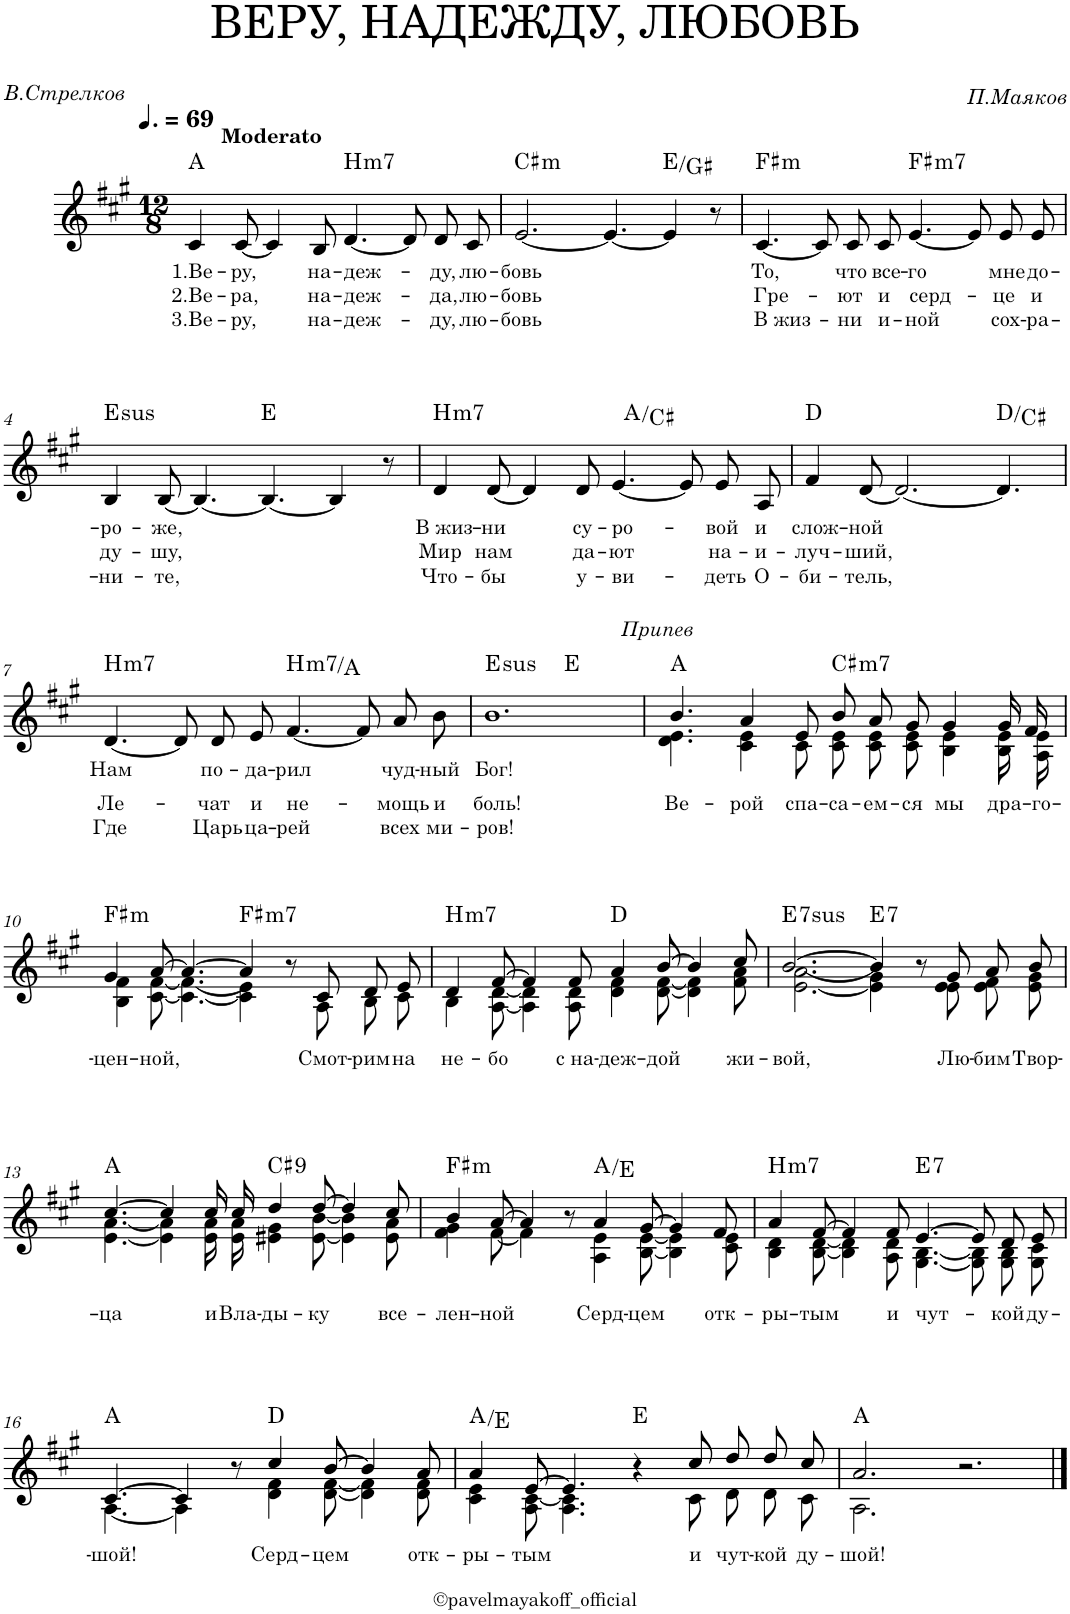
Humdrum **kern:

**kern	**text	**text	**text	**harte
*part1	*part1	*part1	*part1	*part1
*staff1	*staff1	*staff1	*staff1	*
*I"Голос	*	*	*	*
*clefG2	*	*	*	*
*k[f#c#g#]	*	*	*	*
*M12/8	*	*	*	*
*MM104	*	*	*	*
=1	=1	=1	=1	=1
!LO:TX:a:B:t=Moderato	!	!	!	!
!	!LO:LY:b	!LO:LY:b	!LO:LY:b	!
4c#/	1.Ве-	2.Ве-	3.Ве-	A:maj
!	!LO:LY:b	!LO:LY:b	!LO:LY:b	!
[8c#/	-ру,	-ра,	-ру,	.
4c#/]	.	.	.	.
!	!LO:LY:b	!LO:LY:b	!LO:LY:b	!
8B/	на-	на-	на-	.
!	!LO:LY:b	!LO:LY:b	!LO:LY:b	!LO:H:kt=m7
[4.d/	-деж-	-деж-	-деж-	B:min7
8d/L]	.	.	.	.
!	!LO:LY:b	!LO:LY:b	!LO:LY:b	!
8d/	-ду,	-да,	-ду,	.
!	!LO:LY:b	!LO:LY:b	!LO:LY:b	!
8c#/J	лю-	лю-	лю-	.
=2	=2	=2	=2	=2
!	!LO:LY:b	!LO:LY:b	!LO:LY:b	!LO:H:kt=m
[2.e/	-бовь	-бовь	-бовь	C#:min
4.e/_	.	.	.	.
4e/]	.	.	.	E:maj/3
8r	.	.	.	.
=3	=3	=3	=3	=3
!	!LO:LY:b	!LO:LY:b	!LO:LY:b	!LO:H:kt=m
[4.c#/	То,	Гре-	В жиз-	F#:min
8c#/L]	.	.	.	.
!	!LO:LY:b	!LO:LY:b	!LO:LY:b	!
8c#/	что	-ют	-ни	.
!	!LO:LY:b	!LO:LY:b	!LO:LY:b	!
8c#/J	все-	и	и-	.
!	!LO:LY:b	!LO:LY:b	!LO:LY:b	!LO:H:kt=m7
[4.e/	-го	серд-	-ной	F#:min7
8e/L]	.	.	.	.
!	!LO:LY:b	!LO:LY:b	!LO:LY:b	!
8e/	мне	-це	сох-	.
!	!LO:LY:b	!LO:LY:b	!LO:LY:b	!
8e/J	до-	и	-ра-	.
!!LO:LB:g=z
=4	=4	=4	=4	=4
!	!LO:LY:b	!LO:LY:b	!LO:LY:b	!LO:H:kt=sus
4B/	-ро-	ду-	-ни-	E:sus4
!	!LO:LY:b	!LO:LY:b	!LO:LY:b	!
[8B/	-же,	-шу,	-те,	.
4.B/_	.	.	.	.
4.B/_	.	.	.	E:maj
4B/]	.	.	.	.
8r	.	.	.	.
=5	=5	=5	=5	=5
!	!LO:LY:b	!LO:LY:b	!LO:LY:b	!LO:H:kt=m7
4d/	В жиз-	Мир	Что-	B:min7
!	!LO:LY:b	!LO:LY:b	!LO:LY:b	!
[8d/	-ни	нам	-бы	.
4d/]	.	.	.	.
!	!LO:LY:b	!LO:LY:b	!LO:LY:b	!
8d/	су-	да-	у-	.
!	!LO:LY:b	!LO:LY:b	!LO:LY:b	!
[4.e/	-ро-	-ют	-ви-	A:maj/3
8e/L]	.	.	.	.
!	!LO:LY:b	!LO:LY:b	!LO:LY:b	!
8e/	-вой	на-	-деть	.
!	!LO:LY:b	!LO:LY:b	!LO:LY:b	!
8A/J	и	-и-	О-	.
=6	=6	=6	=6	=6
!	!LO:LY:b	!LO:LY:b	!LO:LY:b	!
4f#/	слож-	-луч-	-би-	D:maj
!	!LO:LY:b	!LO:LY:b	!LO:LY:b	!
[8d/	-ной	-ший,	-тель,	.
2.d/_	.	.	.	.
4.d/]	.	.	.	D:maj/7
!!LO:LB:g=z
=7	=7	=7	=7	=7
!	!LO:LY:b	!LO:LY:b	!LO:LY:b	!LO:H:kt=m7
[4.d/	Нам	Ле-	Где	B:min7
8d/L]	.	.	.	.
!	!LO:LY:b	!LO:LY:b	!LO:LY:b	!
8d/	по-	-чат	Царь	.
!	!LO:LY:b	!LO:LY:b	!LO:LY:b	!
8e/J	-да-	и	ца-	.
!	!LO:LY:b	!LO:LY:b	!LO:LY:b	!LO:H:kt=m7
[4.f#/	-рил	не-	-рей	B:min7/b7
8f#/L]	.	.	.	.
!	!LO:LY:b	!LO:LY:b	!LO:LY:b	!
8a/	чуд-	-мощь	всех	.
!	!LO:LY:b	!LO:LY:b	!LO:LY:b	!
8b/J	-ный	и	ми-	.
=8	=8	=8	=8	=8
!	!LO:LY:b	!LO:LY:b	!LO:LY:b	!LO:H:kt=sus
*^	*	*	*	*
1.b	2.ryy	Бог!	боль!	-ров!	E:sus4
.	2.ryy	.	.	.	E:maj
=9	=9	=9	=9	=9	=9
!LO:TX:a:i:t=Припев	!	!	!	!	!
!	!	!	!LO:LY:b	!	!
4.b/	4.d\ 4.e\	.	Ве-	.	A:maj
!	!	!	!LO:LY:b	!	!
4a/	4c#\ 4e\	.	-рой	.	.
!	!	!	!LO:LY:b	!	!
8e/	8c#\	.	спа-	.	.
!	!	!	!LO:LY:b	!	!LO:H:kt=m7
8b/L	8c#/ 8e/L	.	-са-	.	C#:min7
!	!	!	!LO:LY:b	!	!
8a/	8c#/ 8e/	.	-ем-	.	.
!	!	!	!LO:LY:b	!	!
8g#/J	8c#/ 8e/J	.	-ся	.	.
!	!	!	!LO:LY:b	!	!
4g#/	4B\ 4e\	.	мы	.	.
!	!	!	!LO:LY:b	!	!
16g#/LL	16B/ 16e/LL	.	дра-	.	.
!	!	!	!LO:LY:b	!	!
16f#/JJ	16A/ 16e/JJ	.	-го-	.	.
!!LO:LB:g=z	!!
=10	=10	=10	=10	=10	=10
!	!	!	!LO:LY:b	!	!LO:H:kt=m
4g#/	4B\ 4f#\	.	-цен-	.	F#:min
!	!	!	!LO:LY:b	!	!
[8a/	[8c#\ [8f#\	.	-ной,	.	.
4.a/_	(4.c#\_ 4.f#\]	.	.	.	.
!	!	!	!	!	!LO:H:kt=m7
4a/]	4c#\] 4e\)	.	.	.	F#:min7
8r	8ryy	.	.	.	.
!	!	!	!LO:LY:b	!	!
8c#/L	8A\L	.	Смот-	.	.
!	!	!	!LO:LY:b	!	!
8d/	8B\	.	-рим	.	.
!	!	!	!LO:LY:b	!	!
8e/J	8c#\J	.	на	.	.
=11	=11	=11	=11	=11	=11
!	!	!	!LO:LY:b	!	!LO:H:kt=m7
4d/	4B\	.	не-	.	B:min7
!	!	!	!LO:LY:b	!	!
[8f#/	[8A\ [8d\	.	-бо	.	.
4f#/]	4A\] 4d\]	.	.	.	.
!	!	!	!LO:LY:b	!	!
8f#/	8A\ 8d\	.	с на-	.	.
!	!	!	!LO:LY:b	!	!
4a/	4d\ 4f#\	.	-деж-	.	D:maj
!	!	!	!LO:LY:b	!	!
[8b/	[8d\ [8f#\	.	-дой	.	.
4b/]	4d\] 4f#\]	.	.	.	.
!	!	!	!LO:LY:b	!	!
8cc#/	8f#\ 8a\	.	жи-	.	.
=12	=12	=12	=12	=12	=12
!	!	!	!LO:LY:b	!	!LO:H:kt=7sus
[2.b/	([2.e\ 2.a\	.	-вой,	.	E:sus4(7)
!	!	!	!	!	!LO:H:kt=7
4b/]	4e\] 4g#\)	.	.	.	E:7
8r	8ryy	.	.	.	.
!	!	!	!LO:LY:b	!	!
8g#/L	8e/ 8e/L	.	Лю-	.	.
!	!	!	!LO:LY:b	!	!
8a/	8e/ 8f#/	.	-бим	.	.
!	!	!	!LO:LY:b	!	!
8b/J	8e/ 8g#/J	.	Твор-	.	.
!!LO:LB:g=z	!!
=13	=13	=13	=13	=13	=13
!	!	!	!LO:LY:b	!	!
[4.cc#/	[4.e\ [4.a\	.	-ца	.	A:maj
4cc#/]	4e\] 4a\]	.	.	.	.
!	!	!	!LO:LY:b	!	!
16cc#/LL	16e/ 16a/LL	.	и	.	.
!	!	!	!LO:LY:b	!	!
16cc#/JJ	16e/ 16a/JJ	.	Вла-	.	.
!	!	!	!LO:LY:b	!	!LO:H:kt=9
4dd/	4e#X\ 4g#\	.	-ды-	.	C#:9
!	!	!	!LO:LY:b	!	!
[8dd/	[8e#\ [8b\	.	-ку	.	.
4dd/]	4e#\] 4b\]	.	.	.	.
!	!	!	!LO:LY:b	!	!
8cc#/	8e#\ 8a\	.	все-	.	.
=14	=14	=14	=14	=14	=14
!	!	!	!LO:LY:b	!	!LO:H:kt=m
4b/	4f#\ 4g#\	.	-лен-	.	F#:min
!	!	!	!LO:LY:b	!	!
[8a/	[8f#\	.	-ной	.	.
4a/]	4f#\]	.	.	.	.
8r	8ryy	.	.	.	.
!	!	!	!LO:LY:b	!	!
4a/	4A\ 4e\	.	Серд-	.	A:maj/5
!	!	!	!LO:LY:b	!	!
[8g#/	[8B\ [8e\	.	-цем	.	.
4g#/]	4B\] 4e\]	.	.	.	.
!	!	!	!LO:LY:b	!	!
8f#/	8c#\ 8e\	.	отк-	.	.
=15	=15	=15	=15	=15	=15
!	!	!	!LO:LY:b	!	!LO:H:kt=m7
4a/	4B\ 4d\	.	-ры-	.	B:min7
!	!	!	!LO:LY:b	!	!
[8f#/	[8B\ [8d\	.	-тым	.	.
4f#/]	4B\] 4d\]	.	.	.	.
!	!	!	!LO:LY:b	!	!
8f#/	8A\ 8d\	.	и	.	.
!	!	!	!LO:LY:b	!	!LO:H:kt=7
[4.e/	[4.G#\ [4.B\	.	чут-	.	E:7
8e/L]	8G#]/ 8B]/L	.	.	.	.
!	!	!	!LO:LY:b	!	!
8d/	8G#/ 8B/	.	-кой	.	.
!	!	!	!LO:LY:b	!	!
8e/J	8G#/ 8c#/J	.	ду-	.	.
!!LO:LB:g=z	!!
=16	=16	=16	=16	=16	=16
!	!	!	!LO:LY:b	!	!
[4.c#/	[4.A\	.	-шой!	.	A:maj
4c#/]	4A\]	.	.	.	.
8r	8ryy	.	.	.	.
!	!	!	!LO:LY:b	!	!
4cc#/	4d\ 4f#\	.	Серд-	.	D:maj
!	!	!	!LO:LY:b	!	!
[8b/	[8d\ [8f#\	.	-цем	.	.
4b/]	4d\] 4f#\]	.	.	.	.
!	!	!	!LO:LY:b	!	!
8a/	8d\ 8f#\	.	отк-	.	.
=17	=17	=17	=17	=17	=17
!	!	!	!LO:LY:b	!	!
4a/	4c#\ 4e\	.	-ры-	.	A:maj/5
!	!	!	!LO:LY:b	!	!
[8e/	8A\ [8c#\	.	-тым	.	.
4.e/]	4.A\ 4.c#\]	.	.	.	.
4r	4ryy	.	.	.	E:maj
!	!	!	!LO:LY:b	!	!
8cc#/	8c#\	.	и	.	.
!	!	!	!LO:LY:b	!	!
8dd/L	8d\L	.	чут-	.	.
!	!	!	!LO:LY:b	!	!
8dd/	8d\	.	-кой	.	.
!	!	!	!LO:LY:b	!	!
8cc#/J	8c#\J	.	ду-	.	.
=18	=18	=18	=18	=18	=18
!	!	!	!LO:LY:b	!	!
2.a/	2.A\	.	-шой!	.	A:maj
2.r	2.ryy	.	.	.	.
*v	*v	*	*	*	*
==	==	==	==	==
*-	*-	*-	*-	*-
